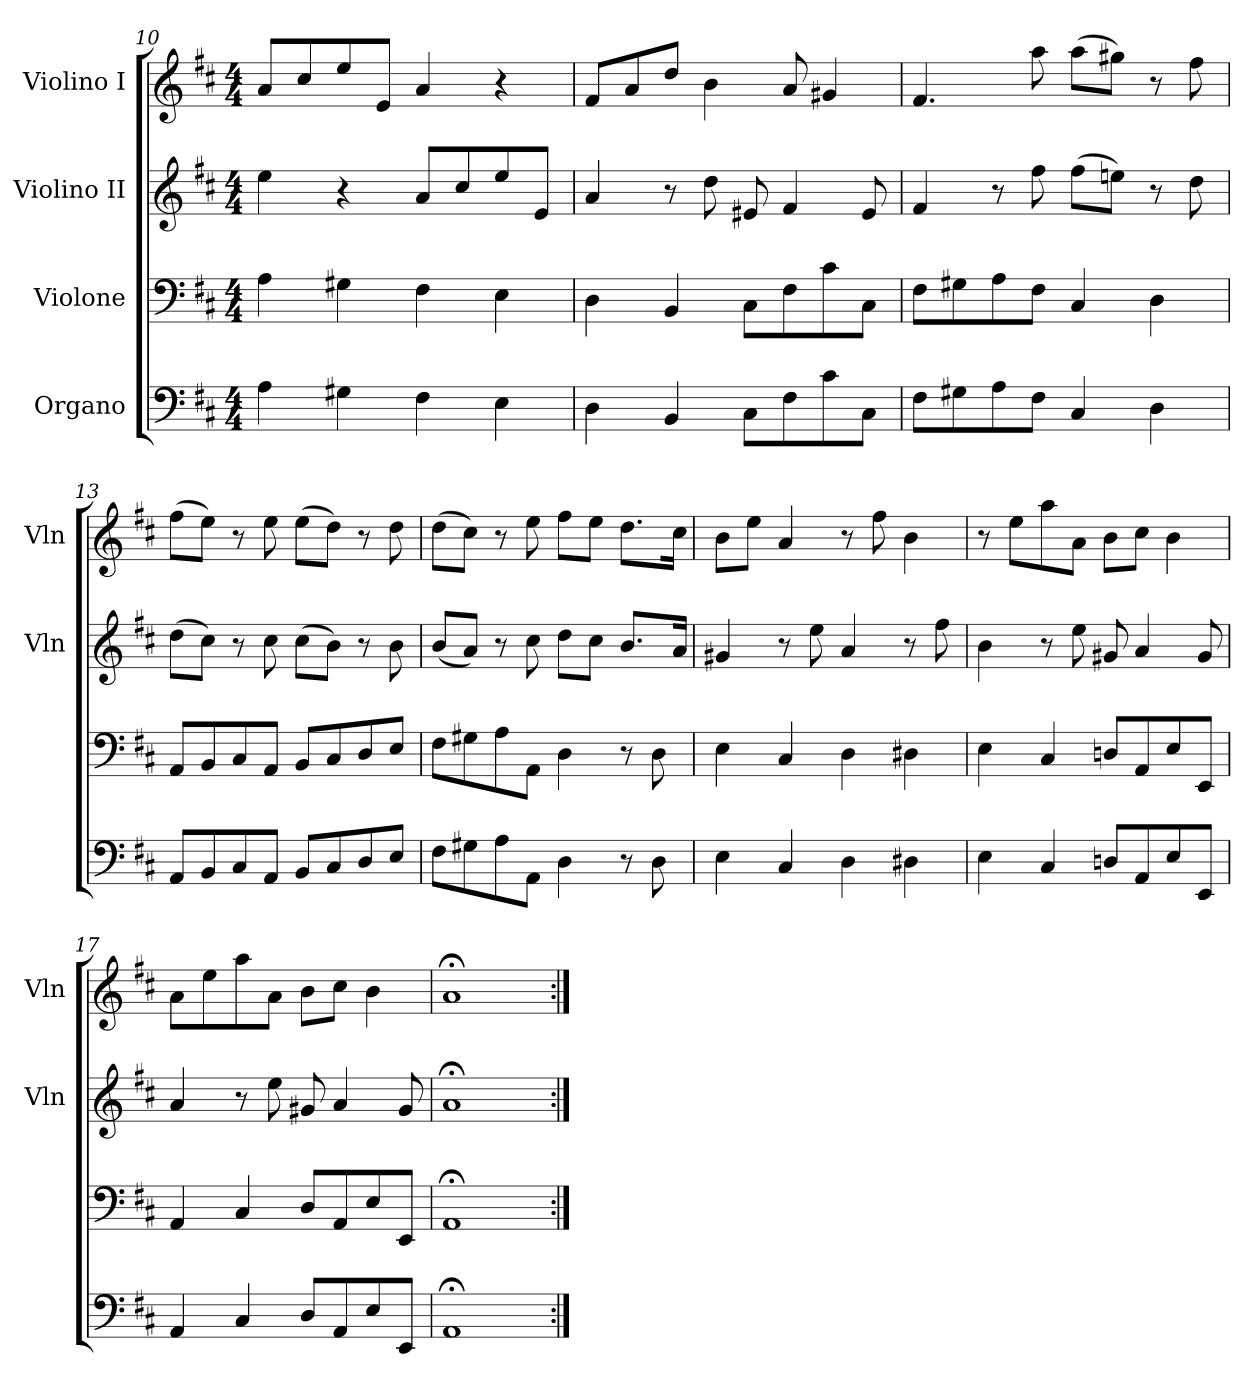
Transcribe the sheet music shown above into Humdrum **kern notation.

**kern	**kern	**kern	**kern
*part4	*part3	*part2	*part1
*staff4	*staff3	*staff2	*staff1
*I"Organo	*I"Violone	*I"Violino II	*I"Violino I
*	*	*I'Vln	*I'Vln
*clefF4	*clefF4	*clefG2	*clefG2
*k[f#c#]	*k[f#c#]	*k[f#c#]	*k[f#c#]
*M4/4	*M4/4	*M4/4	*M4/4
=10	=10	=10	=10
4A	4A	4ee	8aL
.	.	.	8cc#
4G#X	4G#X	4r	8ee
.	.	.	8eJ
4F#	4F#	8aL	4a
.	.	8cc#	.
4E	4E	8ee	4r
.	.	8eJ	.
=11	=11	=11	=11
4D	4D	4a	8f#L
.	.	.	8a
4BB	4BB	8r	8ddJ
.	.	8dd	4b
8C#L	8C#L	8e#X	.
8F#	8F#	4f#	8a
8c#	8c#	.	4g#X
8C#J	8C#J	8e#	.
=12	=12	=12	=12
8F#L	8F#L	4f#	4.f#
8G#X	8G#X	.	.
8A	8A	8r	.
8F#J	8F#J	8ff#	8aa
4C#	4C#	(8ff#L	(8aaL
.	.	8eenJ)	8gg#XJ)
4D	4D	8r	8r
.	.	8dd	8ff#
=13	=13	=13	=13
8AAL	8AAL	(8ddL	(8ff#L
8BB	8BB	8cc#J)	8eeJ)
8C#	8C#	8r	8r
8AAJ	8AAJ	8cc#	8ee
8BBL	8BBL	(8cc#L	(8eeL
8C#	8C#	8bJ)	8ddJ)
8D	8D	8r	8r
8EJ	8EJ	8b	8dd
=14	=14	=14	=14
8F#L	8F#L	(8bL	(8ddL
8G#X	8G#X	8aJ)	8cc#J)
8A	8A	8r	8r
8AAJ	8AAJ	8cc#	8ee
4D	4D	8ddL	8ff#L
.	.	8cc#J	8eeJ
8r	8r	8.bL	8.ddL
8D	8D	.	.
.	.	16aJk	16cc#Jk
=15	=15	=15	=15
4E	4E	4g#X	8bL
.	.	.	8eeJ
4C#	4C#	8r	4a
.	.	8ee	.
4D	4D	4a	8r
.	.	.	8ff#
4D#X	4D#X	8r	4b
.	.	8ff#	.
=16	=16	=16	=16
4E	4E	4b	8r
.	.	.	8eeL
4C#	4C#	8r	8aa
.	.	8ee	8aJ
8DnL	8DnL	8g#X	8bL
8AA	8AA	4a	8cc#J
8E	8E	.	4b
8EEJ	8EEJ	8g#	.
=17	=17	=17	=17
4AA	4AA	4a	8aL
.	.	.	8ee
4C#	4C#	8r	8aa
.	.	8ee	8aJ
8DL	8DL	8g#X	8bL
8AA	8AA	4a	8cc#J
8E	8E	.	4b
8EEJ	8EEJ	8g#	.
=18	=18	=18	=18
1AA;<	1AA;<	1a;<	1a;<
=:|!	=:|!	=:|!	=:|!
*-	*-	*-	*-
